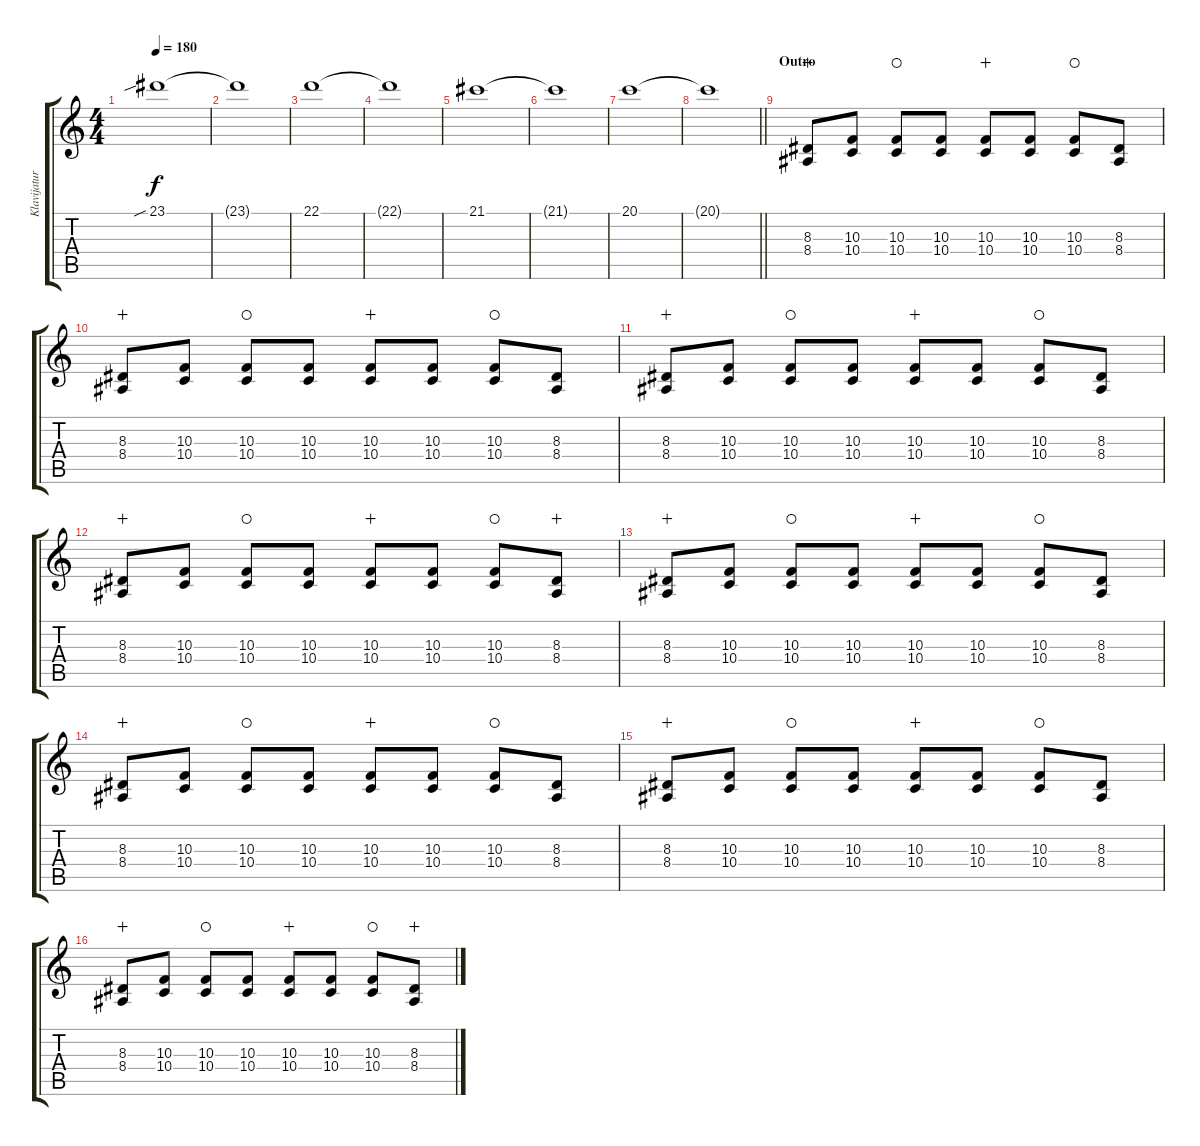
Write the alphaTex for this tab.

\track ("Klavijature/studio efekti" "Klavijatur") {instrument synthbrass1}
\staff {score tabs}
\tuning (E4 B3 G3 D3 A2 E2) {hide}
\ts (4 4)
\tempo 180
\clef g2
\ks c
23.1{sib}.1{dy f} |
23.1{t}.1 |
22.1.1 |
22.1{t}.1 |
21.1.1 |
21.1{t}.1 |
20.1.1 |
\barLineRight lightlight
20.1{t}.1 |
\section ("" "Outro")
(8.3 8.4).8{volume 4 instrument distortionguitar wahc} (10.3 10.4).8 (10.3 10.4).8{waho} (10.3 10.4).8 (10.3 10.4).8{wahc} (10.3 10.4).8 (10.3 10.4).8{waho} (8.3 8.4).8 |
(8.3 8.4).8{wahc} (10.3 10.4).8 (10.3 10.4).8{waho} (10.3 10.4).8 (10.3 10.4).8{wahc} (10.3 10.4).8 (10.3 10.4).8{waho} (8.3 8.4).8 |
(8.3 8.4).8{wahc} (10.3 10.4).8 (10.3 10.4).8{waho} (10.3 10.4).8 (10.3 10.4).8{wahc} (10.3 10.4).8 (10.3 10.4).8{waho} (8.3 8.4).8 |
(8.3 8.4).8{wahc} (10.3 10.4).8 (10.3 10.4).8{waho} (10.3 10.4).8 (10.3 10.4).8{wahc} (10.3 10.4).8 (10.3 10.4).8{waho} (8.3 8.4).8{wahc} |
(8.3 8.4).8{wahc} (10.3 10.4).8 (10.3 10.4).8{waho} (10.3 10.4).8 (10.3 10.4).8{wahc} (10.3 10.4).8 (10.3 10.4).8{waho} (8.3 8.4).8 |
(8.3 8.4).8{wahc} (10.3 10.4).8 (10.3 10.4).8{waho} (10.3 10.4).8 (10.3 10.4).8{wahc} (10.3 10.4).8 (10.3 10.4).8{waho} (8.3 8.4).8 |
(8.3 8.4).8{wahc} (10.3 10.4).8 (10.3 10.4).8{waho} (10.3 10.4).8 (10.3 10.4).8{wahc} (10.3 10.4).8 (10.3 10.4).8{waho} (8.3 8.4).8 |
(8.3 8.4).8{wahc} (10.3 10.4).8 (10.3 10.4).8{waho} (10.3 10.4).8 (10.3 10.4).8{wahc} (10.3 10.4).8 (10.3 10.4).8{waho} (8.3 8.4).8{wahc}
